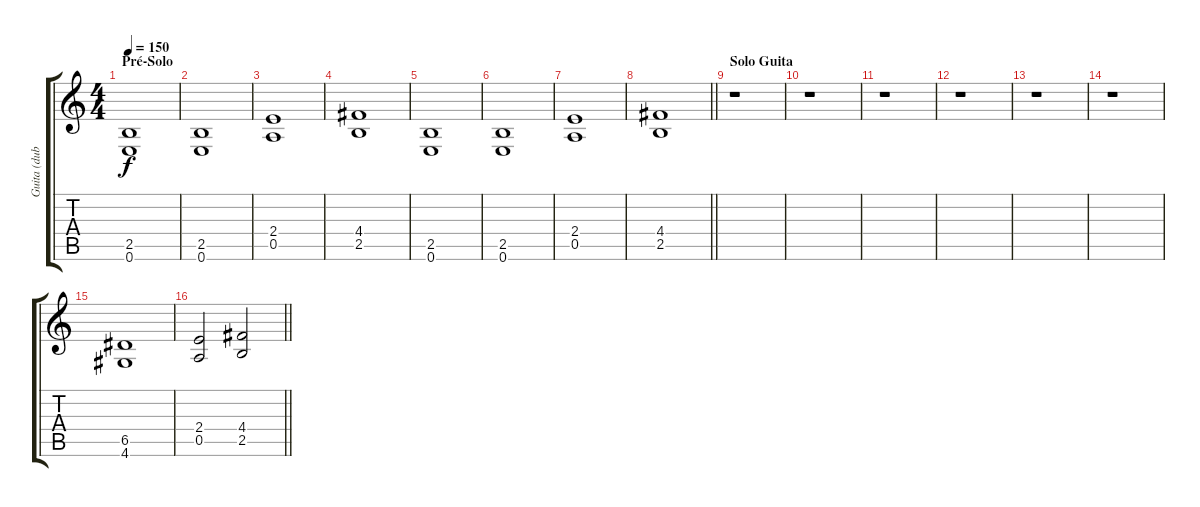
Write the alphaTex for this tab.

\track ("Guita (dub)" "Guita (dub") {instrument distortionguitar}
\staff {score tabs}
\tuning (E4 B3 G3 D3 A2 E2) {hide}
\ts (4 4)
\section ("" "Pré-Solo")
\tempo 150
\clef g2
\ks c
(2.5 0.6).1{dy f} |
(2.5 0.6).1 |
(2.4 0.5).1 |
(4.4 2.5).1 |
(2.5 0.6).1 |
(2.5 0.6).1 |
(2.4 0.5).1 |
\barLineRight lightlight
(4.4 2.5).1 |
\section ("" "Solo Guita")
r.1 |
r.1 |
r.1 |
r.1 |
r.1 |
r.1 |
(6.5 4.6).1 |
\barLineRight lightlight
(2.4 0.5).2 (4.4 2.5).2
